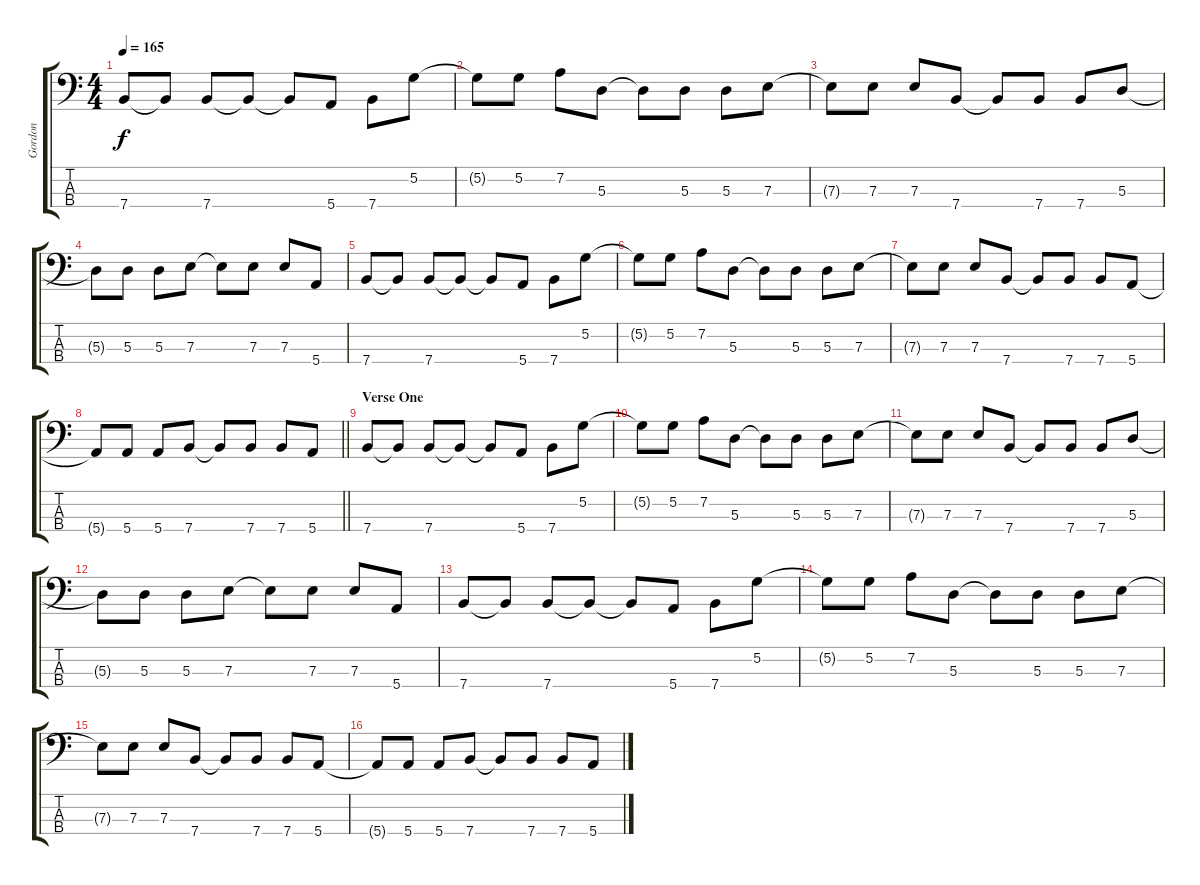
\track ("Gordon" "Gordon") {instrument acousticguitarsteel}
\staff {score tabs}
\tuning (G2 D2 A1 E1) {hide}
\ts (4 4)
\tempo 165
\clef f4
\ks c
7.4.8{dy f} 7.4{t}.8 7.4.8 7.4{t}.8 7.4{t}.8 5.4.8 7.4.8 5.2.8 |
5.2{t}.8 5.2.8 7.2.8 5.3.8 5.3{t}.8 5.3.8 5.3.8 7.3.8 |
7.3{t}.8 7.3.8 7.3.8 7.4.8 7.4{t}.8 7.4.8 7.4.8 5.3.8 |
5.3{t}.8 5.3.8 5.3.8 7.3.8 7.3{t}.8 7.3.8 7.3.8 5.4.8 |
7.4.8 7.4{t}.8 7.4.8 7.4{t}.8 7.4{t}.8 5.4.8 7.4.8 5.2.8 |
5.2{t}.8 5.2.8 7.2.8 5.3.8 5.3{t}.8 5.3.8 5.3.8 7.3.8 |
7.3{t}.8 7.3.8 7.3.8 7.4.8 7.4{t}.8 7.4.8 7.4.8 5.4.8 |
\barLineRight lightlight
5.4{t}.8 5.4.8 5.4.8 7.4.8 7.4{t}.8 7.4.8 7.4.8 5.4.8 |
\section ("" "Verse One")
7.4.8 7.4{t}.8 7.4.8 7.4{t}.8 7.4{t}.8 5.4.8 7.4.8 5.2.8 |
5.2{t}.8 5.2.8 7.2.8 5.3.8 5.3{t}.8 5.3.8 5.3.8 7.3.8 |
7.3{t}.8 7.3.8 7.3.8 7.4.8 7.4{t}.8 7.4.8 7.4.8 5.3.8 |
5.3{t}.8 5.3.8 5.3.8 7.3.8 7.3{t}.8 7.3.8 7.3.8 5.4.8 |
7.4.8 7.4{t}.8 7.4.8 7.4{t}.8 7.4{t}.8 5.4.8 7.4.8 5.2.8 |
5.2{t}.8 5.2.8 7.2.8 5.3.8 5.3{t}.8 5.3.8 5.3.8 7.3.8 |
7.3{t}.8 7.3.8 7.3.8 7.4.8 7.4{t}.8 7.4.8 7.4.8 5.4.8 |
5.4{t}.8 5.4.8 5.4.8 7.4.8 7.4{t}.8 7.4.8 7.4.8 5.4.8
